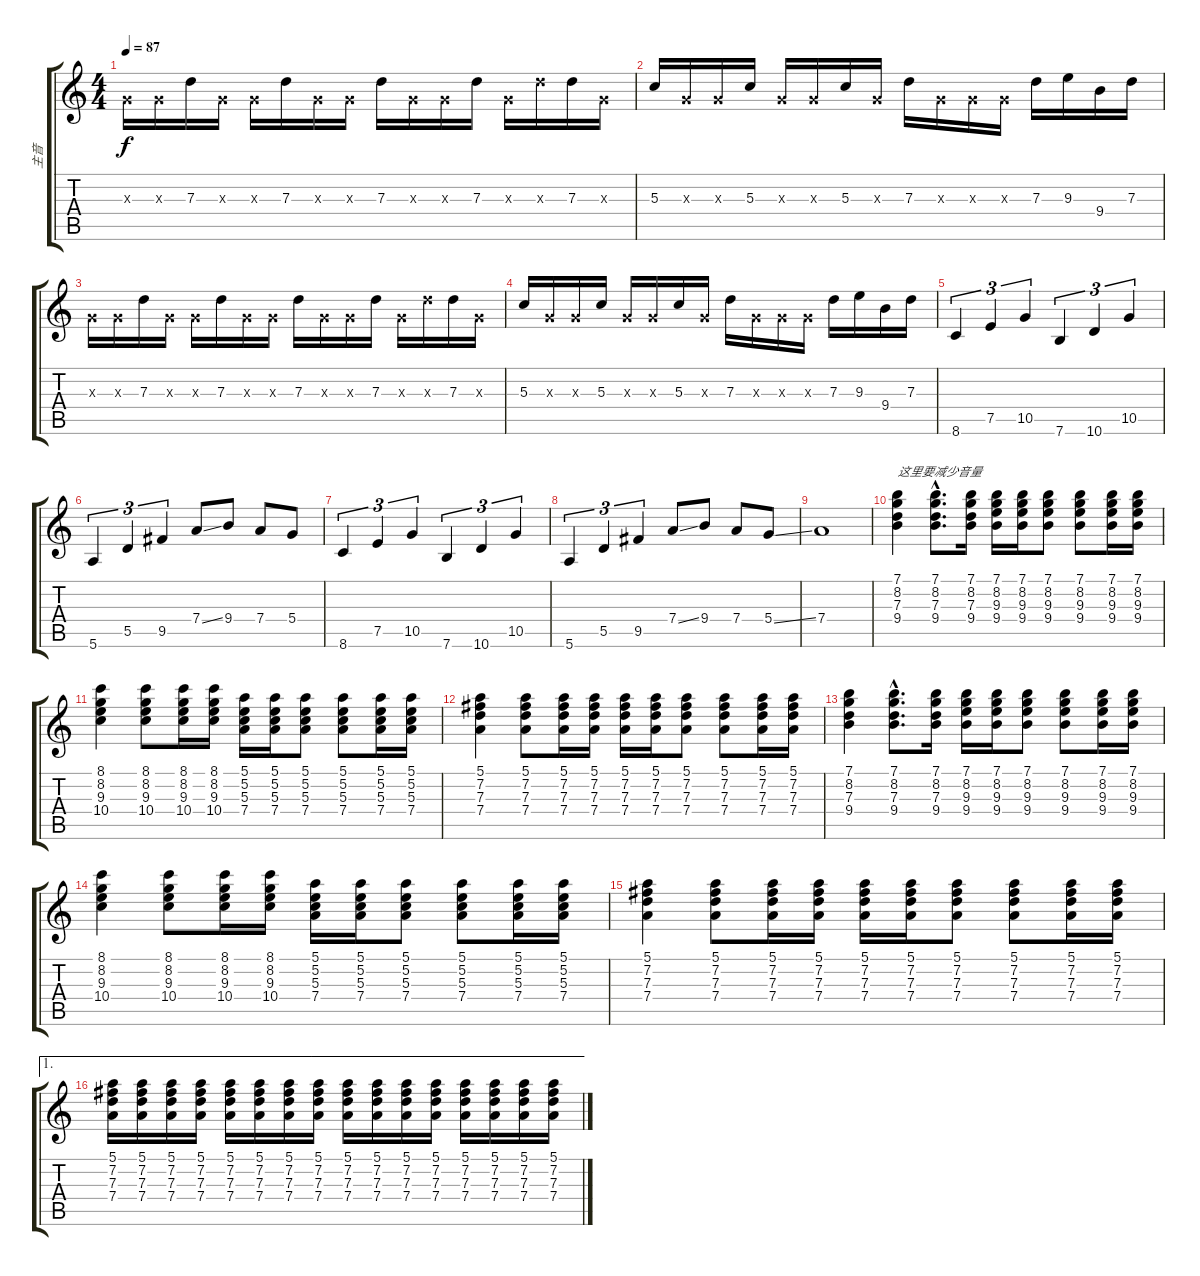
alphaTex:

\track ("主音" "主音") {instrument distortionguitar}
\staff {score tabs}
\tuning (E4 B3 G3 D3 A2 E2) {hide}
\ts (4 4)
\tempo 87
\clef g2
\ks c
0.3{x}.16{dy f} 0.3{x}.16 7.3.16 0.3{x}.16 0.3{x}.16 7.3.16 0.3{x}.16 0.3{x}.16 7.3.16 0.3{x}.16 0.3{x}.16 7.3.16 0.3{x}.16 7.3{x}.16 7.3.16 0.3{x}.16 |
5.3.16 0.3{x}.16 0.3{x}.16 5.3.16 0.3{x}.16 0.3{x}.16 5.3.16 0.3{x}.16 7.3.16 0.3{x}.16 0.3{x}.16 0.3{x}.16 7.3.16 9.3.16 9.4.16 7.3.16 |
0.3{x}.16 0.3{x}.16 7.3.16 0.3{x}.16 0.3{x}.16 7.3.16 0.3{x}.16 0.3{x}.16 7.3.16 0.3{x}.16 0.3{x}.16 7.3.16 0.3{x}.16 7.3{x}.16 7.3.16 0.3{x}.16 |
5.3.16 0.3{x}.16 0.3{x}.16 5.3.16 0.3{x}.16 0.3{x}.16 5.3.16 0.3{x}.16 7.3.16 0.3{x}.16 0.3{x}.16 0.3{x}.16 7.3.16 9.3.16 9.4.16 7.3.16 |
8.6.4{tu (3 2)} 7.5.4{tu (3 2)} 10.5.4{tu (3 2)} 7.6.4{tu (3 2)} 10.6.4{tu (3 2)} 10.5.4{tu (3 2)} |
5.6.4{tu (3 2)} 5.5.4{tu (3 2)} 9.5.4{tu (3 2)} 7.4{ss}.8 9.4.8 7.4.8 5.4.8 |
8.6.4{tu (3 2)} 7.5.4{tu (3 2)} 10.5.4{tu (3 2)} 7.6.4{tu (3 2)} 10.6.4{tu (3 2)} 10.5.4{tu (3 2)} |
5.6.4{tu (3 2)} 5.5.4{tu (3 2)} 9.5.4{tu (3 2)} 7.4{ss}.8 9.4.8 7.4.8 5.4{ss}.8 |
7.4.1 |
(7.1 8.2 7.3 9.4).4{txt "这里要减少音量" volume 8} (7.1{hac} 8.2{hac} 7.3{hac} 9.4{hac}).8{d} (7.1 8.2 7.3 9.4).16 (7.1 8.2 9.3 9.4).16 (7.1 8.2 9.3 9.4).16 (7.1 8.2 9.3 9.4).8 (7.1 8.2 9.3 9.4).8 (7.1 8.2 9.3 9.4).16 (7.1 8.2 9.3 9.4).16 |
(8.1 8.2 9.3 10.4).4 (8.1 8.2 9.3 10.4).8 (8.1 8.2 9.3 10.4).16 (8.1 8.2 9.3 10.4).16 (5.1 5.2 5.3 7.4).16 (5.1 5.2 5.3 7.4).16 (5.1 5.2 5.3 7.4).8 (5.1 5.2 5.3 7.4).8 (5.1 5.2 5.3 7.4).16 (5.1 5.2 5.3 7.4).16 |
(5.1 7.2 7.3 7.4).4 (5.1 7.2 7.3 7.4).8 (5.1 7.2 7.3 7.4).16 (5.1 7.2 7.3 7.4).16 (5.1 7.2 7.3 7.4).16 (5.1 7.2 7.3 7.4).16 (5.1 7.2 7.3 7.4).8 (5.1 7.2 7.3 7.4).8 (5.1 7.2 7.3 7.4).16 (5.1 7.2 7.3 7.4).16 |
(7.1 8.2 7.3 9.4).4 (7.1{hac} 8.2{hac} 7.3{hac} 9.4{hac}).8{d} (7.1 8.2 7.3 9.4).16 (7.1 8.2 9.3 9.4).16 (7.1 8.2 9.3 9.4).16 (7.1 8.2 9.3 9.4).8 (7.1 8.2 9.3 9.4).8 (7.1 8.2 9.3 9.4).16 (7.1 8.2 9.3 9.4).16 |
(8.1 8.2 9.3 10.4).4 (8.1 8.2 9.3 10.4).8 (8.1 8.2 9.3 10.4).16 (8.1 8.2 9.3 10.4).16 (5.1 5.2 5.3 7.4).16 (5.1 5.2 5.3 7.4).16 (5.1 5.2 5.3 7.4).8 (5.1 5.2 5.3 7.4).8 (5.1 5.2 5.3 7.4).16 (5.1 5.2 5.3 7.4).16 |
(5.1 7.2 7.3 7.4).4 (5.1 7.2 7.3 7.4).8 (5.1 7.2 7.3 7.4).16 (5.1 7.2 7.3 7.4).16 (5.1 7.2 7.3 7.4).16 (5.1 7.2 7.3 7.4).16 (5.1 7.2 7.3 7.4).8 (5.1 7.2 7.3 7.4).8 (5.1 7.2 7.3 7.4).16 (5.1 7.2 7.3 7.4).16 |
\ae 1
(5.1 7.2 7.3 7.4).16 (5.1 7.2 7.3 7.4).16 (5.1 7.2 7.3 7.4).16 (5.1 7.2 7.3 7.4).16 (5.1 7.2 7.3 7.4).16 (5.1 7.2 7.3 7.4).16 (5.1 7.2 7.3 7.4).16 (5.1 7.2 7.3 7.4).16 (5.1 7.2 7.3 7.4).16 (5.1 7.2 7.3 7.4).16 (5.1 7.2 7.3 7.4).16 (5.1 7.2 7.3 7.4).16 (5.1 7.2 7.3 7.4).16 (5.1 7.2 7.3 7.4).16 (5.1 7.2 7.3 7.4).16 (5.1 7.2 7.3 7.4).16
